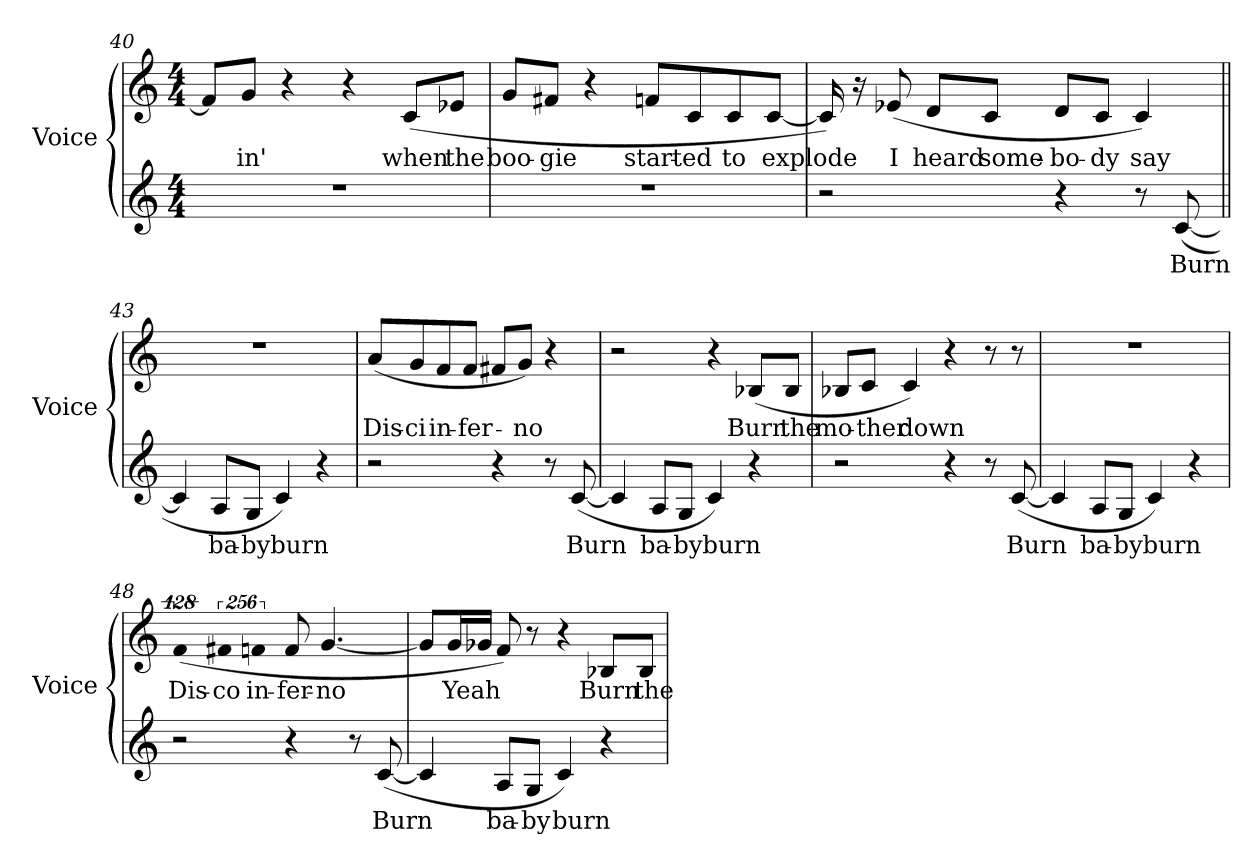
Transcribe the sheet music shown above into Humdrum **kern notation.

**kern	**text	**kern	**text
*part2	*part2	*part1	*part1
*staff2	*staff2	*staff1	*staff1
*I"Voice	*	*I"Voice	*
*I'Voice	*	*I'Voice	*
*clefG2	*	*clefG2	*
*k[]	*	*k[]	*
*C:	*	*C:	*
*M4/4	*	*M4/4	*
=40	=40	=40	=40
1r	.	8fi/L]	.
!	!	!	!LO:LY:b:color=#000000
.	.	8gi/J	-in'
.	.	4r	.
.	.	4r	.
!	!	!	!LO:LY:b:color=#000000
.	.	(8ci/L	when
!	!	!	!LO:LY:b:color=#000000
.	.	8e-Xi/J	the
!!LO:LB:g=z
=41	=41	=41	=41
!	!	!	!LO:LY:b:color=#000000
1r	.	8gi/L	boo-
!	!	!	!LO:LY:b:color=#000000
.	.	8f#Xi/J	-gie
.	.	4r	.
!	!	!	!LO:LY:b:color=#000000
.	.	8fni/L	start-
!	!	!	!LO:LY:b:color=#000000
.	.	8ci/	-ed
!	!	!	!LO:LY:b:color=#000000
.	.	8ci/	to
!	!	!	!LO:LY:b:color=#000000
.	.	[8ci/J	explode
=42	=42	=42	=42
2r	.	16ci/])	.
.	.	16r	.
!	!	!	!LO:LY:b:color=#000000
.	.	(8e-Xi/	I
!	!	!	!LO:LY:b:color=#000000
.	.	8di/L	heard
!	!	!	!LO:LY:b:color=#000000
.	.	8ci/J	some-
!	!	!	!LO:LY:b:color=#000000
4r	.	8di/L	-bo-
!	!	!	!LO:LY:b:color=#000000
.	.	8ci/J	-dy
!	!	!	!LO:LY:b:color=#000000
8r	.	4ci/)	say
!	!LO:LY:b:color=#000000	!	!
([8ci/	Burn	.	.
=43||	=43||	=43||	=43||
4ci/]	.	1r	.
!	!LO:LY:b:color=#000000	!	!
8Ai/L	ba-	.	.
!	!LO:LY:b:color=#000000	!	!
8Gi/J	-by	.	.
!	!LO:LY:b:color=#000000	!	!
4ci/)	burn	.	.
4r	.	.	.
!!LO:LB:g=z
=44	=44	=44	=44
!	!	!	!LO:LY:b:color=#000000
2r	.	(8ai/L	Dis-
!	!	!	!LO:LY:b:color=#000000
.	.	8gi/	-ci
!	!	!	!LO:LY:b:color=#000000
.	.	8fi/	in-
!	!	!	!LO:LY:b:color=#000000
.	.	8fi/J	-fer-
4r	.	8f#Xi/L	.
!	!	!	!LO:LY:b:color=#000000
.	.	8gi/J)	-no
8r	.	4r	.
!	!LO:LY:b:color=#000000	!	!
([8ci/	Burn	.	.
=45	=45	=45	=45
4ci/]	.	2r	.
!	!LO:LY:b:color=#000000	!	!
8Ai/L	ba-	.	.
!	!LO:LY:b:color=#000000	!	!
8Gi/J	-by	.	.
!	!LO:LY:b:color=#000000	!	!
4ci/)	burn	4r	.
!	!	!	!LO:LY:b:color=#000000
4r	.	(8B-Xi/L	Burn
!	!	!	!LO:LY:b:color=#000000
.	.	8B-i/J	the
=46	=46	=46	=46
!	!	!	!LO:LY:b:color=#000000
2r	.	8B-Xi/L	mo-
!	!	!	!LO:LY:b:color=#000000
.	.	8ci/J	-ther
!	!	!	!LO:LY:b:color=#000000
.	.	4ci/)	down
4r	.	4r	.
8r	.	8r	.
!	!LO:LY:b:color=#000000	!	!
([8ci/	Burn	8r	.
=47	=47	=47	=47
4ci/]	.	1r	.
!	!LO:LY:b:color=#000000	!	!
8Ai/L	ba-	.	.
!	!LO:LY:b:color=#000000	!	!
8Gi/J	-by	.	.
!	!LO:LY:b:color=#000000	!	!
4ci/)	burn	.	.
4r	.	.	.
!!LO:PB:g=z
=48	=48	=48	=48
!	!	!LO:N:vis=4	!
!	!	!	!LO:LY:b:color=#000000
2r	.	(512%85fi/	Dis-
!	!	!LO:N:vis=4	!
!	!	!	!LO:LY:b:color=#000000
.	.	1024%171f#Xi/	-co
!	!	!LO:N:vis=4	!
!	!	!	!LO:LY:b:color=#000000
.	.	1024%171fni/	in-
!	!	!	!LO:LY:b:color=#000000
4r	.	8fi/	-fer-
!	!	!	!LO:LY:b:color=#000000
.	.	[4.gi/	-no
8r	.	.	.
!	!LO:LY:b:color=#000000	!	!
([8ci/	Burn	.	.
=49	=49	=49	=49
4ci/]	.	8gi/L]	.
!	!	!	!LO:LY:b:color=#000000
.	.	16gi/L	Yeah
.	.	16g-Xi/JJ	.
!	!LO:LY:b:color=#000000	!	!
8Ai/L	ba-	8fi/)	.
!	!LO:LY:b:color=#000000	!	!
8Gi/J	-by	8r	.
!	!LO:LY:b:color=#000000	!	!
4ci/)	burn	4r	.
!	!	!	!LO:LY:b:color=#000000
4r	.	8B-Xi/L	Burn
!	!	!	!LO:LY:b:color=#000000
.	.	8B-i/J	the
=	=	=	=
*-	*-	*-	*-
